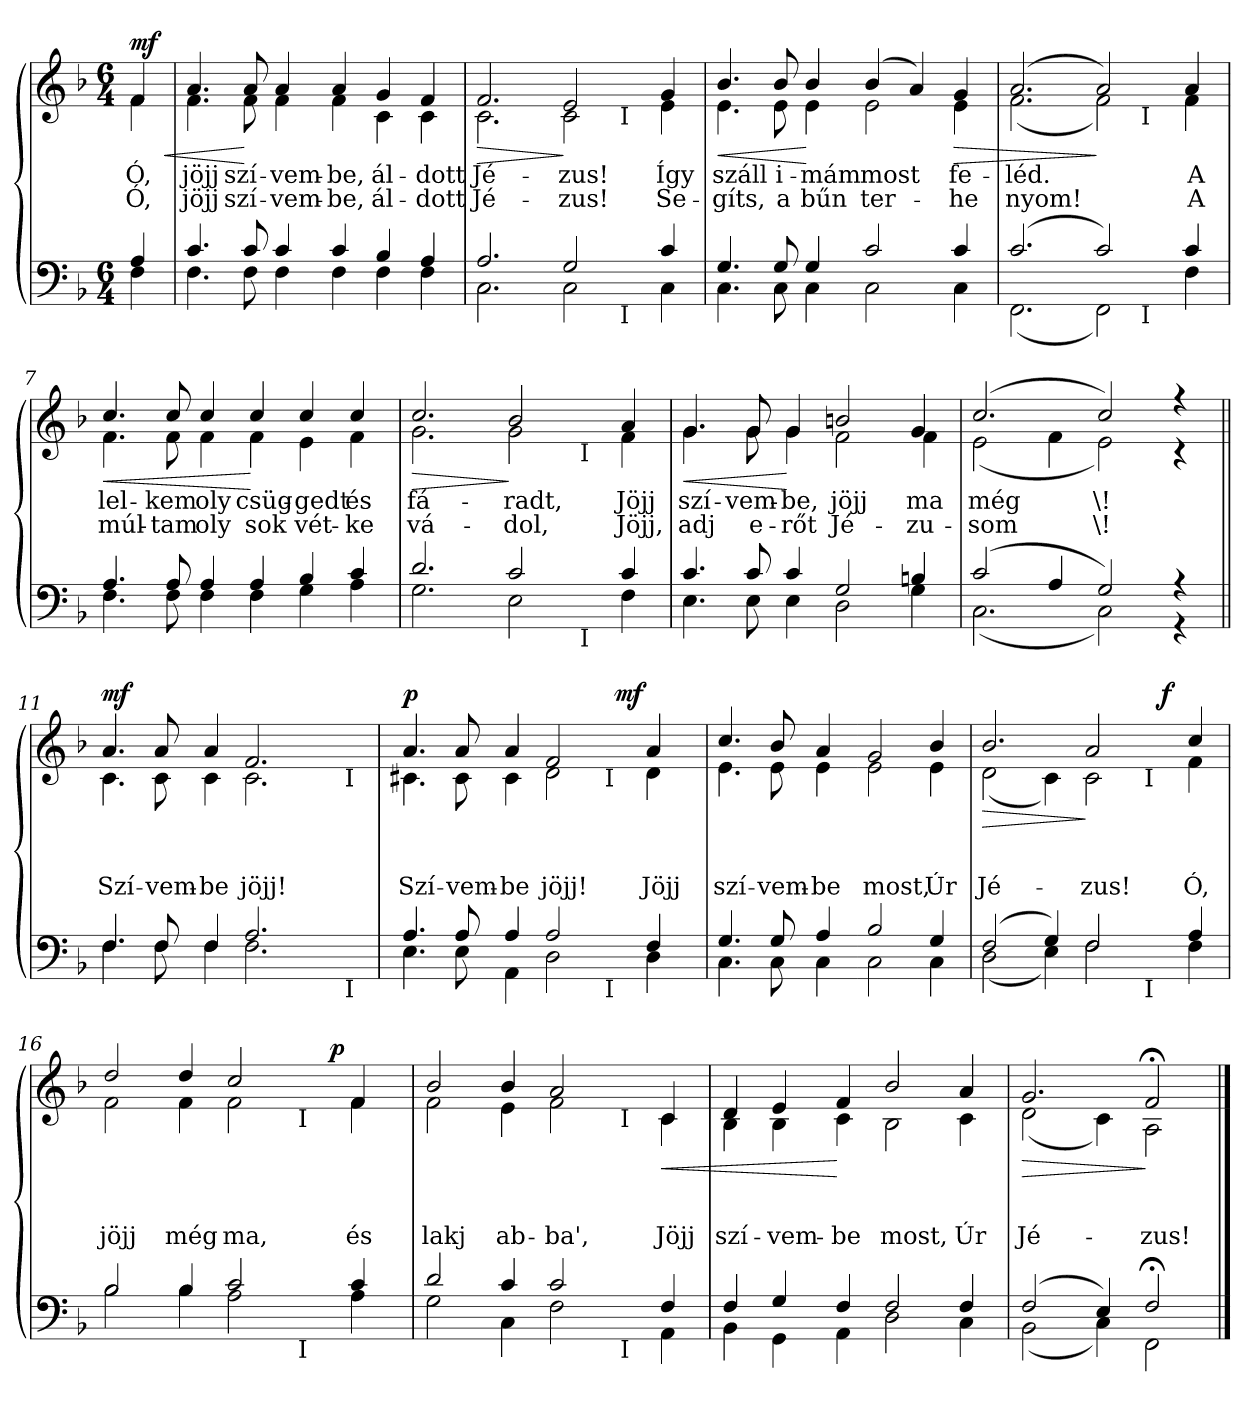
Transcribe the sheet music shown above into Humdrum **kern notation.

**kern	**kern	**text	**text	**text	**dynam
*part2	*part1	*part1	*part1	*part1	*part1
*staff2	*staff1	*staff1	*staff1	*staff1	*staff1
*clefF4	*clefG2	*	*	*	*
*k[b-]	*k[b-]	*	*	*	*
*d:	*d:	*	*	*	*
*M6/4	*M6/4	*	*	*	*
=1	=1	=1	=1	=1	=1
*^	*	*	*	*	*
!	!	!LO:TX:a:B:t=Moderato	!	!	!	!
!	!	!	!LO:LY:b	!LO:LY:b	!	!LO:HP:b
*	*	*^	*	*	*	*
!	!	!	!	!	!	!	!LO:DY:n=1:b
4A/	4F\	4f/	4f\	Ó,	Ó,	.	< mf
=2	=2	=2	=2	=2	=2	=2	=2
!	!	!	!	!LO:LY:b	!LO:LY:b	!	!
4.c/	4.F\	4.a/	4.f\	jöjj	jöjj	.	.
!	!	!	!	!LO:LY:b	!LO:LY:b	!	!
8c/	8F\	8a/	8f\	szí-	szí-	.	[
!	!	!	!	!LO:LY:b	!LO:LY:b	!	!
4c/	4F\	4a/	4f\	-vem-	-vem-	.	.
!	!	!	!	!LO:LY:b	!LO:LY:b	!	!
4c/	4F\	4a/	4f\	-be,	-be,	.	.
!	!	!	!	!LO:LY:b	!LO:LY:b	!	!
4B-/	4F\	4g/	4c\	ál-	ál-	.	.
!	!	!	!	!LO:LY:b	!LO:LY:b	!	!
4A/	4F\	4f/	4c\	-dott	-dott	.	.
*	*	*v	*v	*	*	*	*
=3	=3	=3	=3	=3	=3	=3
*	*	*^	*	*	*	*
!	!	!	!	!LO:LY:b	!LO:LY:b	!	!LO:HP:b
*	*^	*	*^	*	*	*	*
2.A/	2.C\	1ryy	2.f/	2.c\	1ryy	Jé-	Jé-	.	>
!	!	!	!	!	!	!LO:LY:b	!LO:LY:b	!	!
2G/	2C\	.	2e/	2c\	.	-zus!	-zus!	.	]
.	.	32ryy	.	.	32ryy	.	.	.	.
!	!	!	!	!	!LO:TX:b:t=I	!	!	!	!
!	!	!LO:TX:b:t=I	!	!	!	!	!	!	!
.	.	4...ryy	.	.	4...ryy	.	.	.	.
!	!	!	!	!	!	!LO:LY:b	!LO:LY:b	!	!
4c/	4C\	.	4g/	4e\	.	Így	Se-	.	.
*	*v	*v	*	*	*	*	*	*	*
*	*	*v	*v	*v	*	*	*	*
=4	=4	=4	=4	=4	=4	=4
*	*^	*^	*	*	*	*
*	*	*	*	*^	*	*	*	*
!	!	!	!	!	!	!LO:LY:b	!LO:LY:b	!	!LO:HP:b
*	*v	*v	*	*	*	*	*	*	*
*	*	*	*v	*v	*	*	*	*
4.G/	4.C\	4.b-/	4.e\	száll	-gíts,	.	<
!	!	!	!	!LO:LY:b	!LO:LY:b	!	!
8G/	8C\	8b-/	8e\	i-	a	.	.
!	!	!	!	!LO:LY:b	!LO:LY:b	!	!
4G/	4C\	4b-/	4e\	-mám	bűn	.	[
!!LO:LB:g=z	!!
=5-	=5-	=5-	=5-	=5-	=5-	=5-	=5-
!	!	!	!	!LO:LY:b	!LO:LY:b	!	!
2c/	2C\	(>4b-/	2e\	most	ter-	.	.
.	.	4a/)	.	.	.	.	.
!	!	!	!	!LO:LY:b	!LO:LY:b	!	!LO:HP:b
4c/	4C\	4g/	4e\	fe-	-he	.	>
*	*	*v	*v	*	*	*	*
=6	=6	=6	=6	=6	=6	=6
*	*	*^	*	*	*	*
!	!	!	!	!LO:LY:b	!LO:LY:b	!	!
*	*^	*	*^	*	*	*	*
(>2.c/	(<2.FF\	1ryy	(>2.a/	(<2.f\	1ryy	-léd.	nyom!	.	.
2c/)	2FF\)	.	2a/)	2f\)	.	.	.	.	]
!	!	!	!	!	!LO:TX:b:t=I	!	!	!	!
!	!	!LO:TX:b:t=I	!	!	!	!	!	!	!
.	.	2ryy	.	.	2ryy	.	.	.	.
!	!	!	!	!	!	!LO:LY:b	!LO:LY:b	!	!
4c/	4F\	.	4a/	4f\	.	A	A	.	.
*	*v	*v	*	*	*	*	*	*	*
*	*	*v	*v	*v	*	*	*	*
=7	=7	=7	=7	=7	=7	=7
*	*^	*^	*	*	*	*
*	*	*	*	*^	*	*	*	*
!	!	!	!	!	!	!LO:LY:b	!LO:LY:b	!	!LO:HP:b
*	*v	*v	*	*	*	*	*	*	*
*	*	*	*v	*v	*	*	*	*
4.A/	4.F\	4.cc/	4.f\	lel-	múl-	.	<
!	!	!	!	!LO:LY:b	!LO:LY:b	!	!
8A/	8F\	8cc/	8f\	-kem	-tam	.	.
!	!	!	!	!LO:LY:b	!LO:LY:b	!	!
4A/	4F\	4cc/	4f\	oly	oly	.	.
!	!	!	!	!LO:LY:b	!LO:LY:b	!	!
4A/	4F\	4cc/	4f\	csüg-	sok	.	[
!	!	!	!	!LO:LY:b	!LO:LY:b	!	!
4B-/	4G\	4cc/	4e\	-gedt	vét-	.	.
!	!	!	!	!LO:LY:b	!LO:LY:b	!	!
4c/	4A\	4cc/	4f\	és	-ke	.	.
*	*	*v	*v	*	*	*	*
=8	=8	=8	=8	=8	=8	=8
*	*	*^	*	*	*	*
!	!	!	!	!LO:LY:b	!LO:LY:b	!	!LO:HP:b
*	*^	*	*^	*	*	*	*
2.d/	2.G\	1ryy	2.cc/	2.g\	1ryy	fá-	vá-	.	>
!	!	!	!	!	!	!LO:LY:b	!LO:LY:b	!	!
2c/	2E\	.	2b-/	2g\	.	-radt,	-dol,	.	]
.	.	16ryy	.	.	16ryy	.	.	.	.
!	!	!	!	!	!LO:TX:b:t=I	!	!	!	!
!	!	!LO:TX:b:t=I	!	!	!	!	!	!	!
.	.	4..ryy	.	.	4..ryy	.	.	.	.
!	!	!	!	!	!	!LO:LY:b	!LO:LY:b	!	!
4c/	4F\	.	4a/	4f\	.	Jöjj	Jöjj,	.	.
*	*v	*v	*	*	*	*	*	*	*
*	*	*v	*v	*v	*	*	*	*
!!LO:LB:g=z
=9	=9	=9	=9	=9	=9	=9
*	*^	*^	*	*	*	*
*	*	*	*	*^	*	*	*	*
!	!	!	!	!	!	!LO:LY:b	!LO:LY:b	!	!LO:HP:b
*	*v	*v	*	*	*	*	*	*	*
*	*	*	*v	*v	*	*	*	*
4.c/	4.E\	4.g/	4.g\	szí-	adj	.	<
!	!	!	!	!LO:LY:b	!LO:LY:b	!	!
8c/	8E\	8g/	8g\	-vem-	e-	.	.
!	!	!	!	!LO:LY:b	!LO:LY:b	!	!
4c/	4E\	4g/	4g\	-be,	-rőt	.	[
!	!	!	!	!LO:LY:b	!LO:LY:b	!	!
2G/	2D\	2bn/	2f\	jöjj	Jé-	.	.
!	!	!	!	!LO:LY:b	!LO:LY:b	!	!
4Bn/	4G\	4g/	4f\	ma	-zu-	.	.
=10	=10	=10	=10	=10	=10	=10	=10
!	!	!	!	!LO:LY:b	!LO:LY:b	!	!
(>2c/	(<2.C\	(>2.cc/	(<2e\	még	-som	.	.
4A/	.	.	4f\	.	.	.	.
!	!	!	!	!LO:LY:b	!LO:LY:b	!	!
2G/)	2C\)	2cc/)	2e\)	\!	\!	.	.
4r	4r	4r	4r	.	.	.	.
*	*	*v	*v	*	*	*	*
=11||	=11||	=11||	=11||	=11||	=11||	=11||
*	*	*^	*	*	*	*
!	!	!	!	!	!	!LO:LY:b	!LO:DY:a
*	*^	*	*^	*	*	*	*
4.F/	4.F\	1ryy	4.a/	4.c\	1ryy	.	.	Szí-	mf
!	!	!	!	!	!	!	!	!LO:LY:b	!
8F/	8F\	.	8a/	8c\	.	.	.	-vem-	.
!	!	!	!	!	!	!	!	!LO:LY:b	!
4F/	4F\	.	4a/	4c\	.	.	.	-be	.
!	!	!	!	!	!	!	!	!LO:LY:b	!
2.A/	2.F\	.	2.f/	2.c\	.	.	.	jöjj!	.
.	.	4ryy	.	.	4ryy	.	.	.	.
.	.	16ryy	.	.	16ryy	.	.	.	.
!	!	!	!	!	!LO:TX:b:t=I	!	!	!	!
!	!	!LO:TX:b:t=I	!	!	!	!	!	!	!
.	.	8.ryy	.	.	8.ryy	.	.	.	.
*	*	*	*v	*v	*v	*	*	*	*
!!LO:LB:g=z
=12	=12	=12	=12	=12	=12	=12	=12
*	*	*	*^	*	*	*	*
*	*	*	*	*^	*	*	*	*
!	!	!	!	!	!	!	!	!LO:LY:b	!LO:DY:a
*	*	*	*	*	*^	*	*	*	*
4.A/	4.E\	1ryy	4.a/	4.c#X\	1ryy	1ryy	.	.	Szí-	p
!	!	!	!	!	!	!	!	!	!LO:LY:b	!
8A/	8E\	.	8a/	8c#\	.	.	.	.	-vem-	.
!	!	!	!	!	!	!	!	!	!LO:LY:b	!
4A/	4AA\	.	4a/	4c#\	.	.	.	.	-be	.
!	!	!	!	!	!	!	!	!	!LO:LY:b	!
2A/	2D\	.	2f/	2d\	.	.	.	.	jöjj!	.
.	.	16ryy	.	.	16.ryy	16ryy	.	.	.	.
!	!	!	!	!	!	!LO:TX:b:t=I	!	!	!	!
!	!	!LO:TX:b:t=I	!	!	!	!	!	!	!	!
.	.	4..ryy	.	.	.	4..ryy	.	.	.	.
!	!	!	!	!	!	!	!	!	!	!LO:DY:a
.	.	.	.	.	4ryy	.	.	.	.	mf
!	!	!	!	!	!	!	!	!	!LO:LY:b	!
4F/	4D\	.	4a/	4d\	.	.	.	.	Jöjj	.
.	.	.	.	.	8ryy	.	.	.	.	.
.	.	.	.	.	32ryy	.	.	.	.	.
*	*v	*v	*	*	*	*	*	*	*	*
*	*	*v	*v	*v	*v	*	*	*	*
=13	=13	=13	=13	=13	=13	=13
*	*^	*^	*	*	*	*
*	*	*	*	*^	*	*	*	*
*	*	*	*	*	*^	*	*	*	*
!	!	!	!	!	!	!	!	!	!LO:LY:b	!
*	*v	*v	*	*	*	*	*	*	*	*
*	*	*	*v	*v	*v	*	*	*	*
4.G/	4.C\	4.cc/	4.e\	.	.	szí-	.
!	!	!	!	!	!	!LO:LY:b	!
8G/	8C\	8b-/	8e\	.	.	-vem-	.
!	!	!	!	!	!	!LO:LY:b	!
4A/	4C\	4a/	4e\	.	.	-be	.
=14-	=14-	=14-	=14-	=14-	=14-	=14-	=14-
!	!	!	!	!	!	!LO:LY:b	!
2B-/	2C\	2g/	2e\	.	.	most,	.
!	!	!	!	!	!	!LO:LY:b	!
4G/	4C\	4b-/	4e\	.	.	Úr	.
*	*	*v	*v	*	*	*	*
=15	=15	=15	=15	=15	=15	=15
*	*	*^	*	*	*	*
!	!	!	!	!	!	!LO:LY:b	!LO:HP:b
*	*^	*^	*^	*	*	*	*
(>2F/	(<2D\	1ryy	2.b-/	(<2d\	1ryy	1ryy	.	.	Jé-	>
4G/)	4E\)	.	.	4c\)	.	.	.	.	.	.
!	!	!	!	!	!	!	!	!	!LO:LY:b	!
2F/	2F\	.	2a/	2c\	.	.	.	.	-zus!	]
.	.	16ryy	.	.	8ryy	16ryy	.	.	.	.
!	!	!	!	!	!	!LO:TX:b:t=I	!	!	!	!
!	!	!LO:TX:b:t=I	!	!	!	!	!	!	!	!
.	.	4..ryy	.	.	.	4..ryy	.	.	.	.
!	!	!	!	!	!	!	!	!	!	!LO:DY:a
.	.	.	.	.	4.ryy	.	.	.	.	f
!	!	!	!	!	!	!	!	!	!LO:LY:b	!
4A/	4F\	.	4cc/	4f\	.	.	.	.	Ó,	.
!!LO:LB:g=z	!!	!!	!!
=16	=16	=16	=16	=16	=16	=16	=16	=16	=16	=16
!	!	!	!	!	!	!	!	!	!LO:LY:b	!
2B-/	2B-\	1ryy	2dd/	2f\	1ryy	1ryy	.	.	jöjj	.
!	!	!	!	!	!	!	!	!	!LO:LY:b	!
4B-/	4B-\	.	4dd/	4f\	.	.	.	.	még	.
!	!	!	!	!	!	!	!	!	!LO:LY:b	!
2c/	2A\	.	2cc/	2f\	.	.	.	.	ma,	.
.	.	16ryy	.	.	8.ryy	16ryy	.	.	.	.
!	!	!	!	!	!	!LO:TX:b:t=I	!	!	!	!
!	!	!LO:TX:b:t=I	!	!	!	!	!	!	!	!
.	.	4..ryy	.	.	.	4..ryy	.	.	.	.
!	!	!	!	!	!	!	!	!	!	!LO:DY:a
.	.	.	.	.	4ryy	.	.	.	.	p
!	!	!	!	!	!	!	!	!	!LO:LY:b	!
4c/	4A\	.	4f/	4f\	.	.	.	.	és	.
.	.	.	.	.	16ryy	.	.	.	.	.
*	*	*	*v	*v	*v	*v	*	*	*	*
=17	=17	=17	=17	=17	=17	=17	=17
*	*	*	*^	*	*	*	*
*	*	*	*	*^	*	*	*	*
*	*	*	*	*	*^	*	*	*	*
!	!	!	!	!	!	!	!	!	!LO:LY:b	!
*	*	*	*	*	*v	*v	*	*	*	*
2d/	2G\	1ryy	2b-/	2f\	1ryy	.	.	lakj	.
!	!	!	!	!	!	!	!	!LO:LY:b	!
4c/	4C\	.	4b-/	4e\	.	.	.	ab-	.
!	!	!	!	!	!	!	!	!LO:LY:b	!
2c/	2F\	.	2a/	2f\	.	.	.	-ba',	.
.	.	16ryy	.	.	16ryy	.	.	.	.
!	!	!	!	!	!LO:TX:b:t=I	!	!	!	!
!	!	!LO:TX:b:t=I	!	!	!	!	!	!	!
.	.	4..ryy	.	.	4..ryy	.	.	.	.
!	!	!	!	!	!	!	!	!LO:LY:b	!LO:HP:b
4F/	4AA\	.	4c/	4c\	.	.	.	Jöjj	<
*	*v	*v	*	*	*	*	*	*	*
*	*	*v	*v	*v	*	*	*	*
=18	=18	=18	=18	=18	=18	=18
*	*^	*^	*	*	*	*
*	*	*	*	*^	*	*	*	*
!	!	!	!	!	!	!	!	!LO:LY:b	!
*	*v	*v	*	*	*	*	*	*	*
*	*	*	*v	*v	*	*	*	*
4F/	4BB-\	4d/	4B-\	.	.	szí-	.
!	!	!	!	!	!	!LO:LY:b	!
4G/	4GG\	4e/	4B-\	.	.	-vem-	.
!	!	!	!	!	!	!LO:LY:b	!
4F/	4AA\	4f/	4c\	.	.	-be	[
!	!	!	!	!	!	!LO:LY:b	!
2F/	2D\	2b-/	2B-\	.	.	most,	.
!	!	!	!	!	!	!LO:LY:b	!
4F/	4C\	4a/	4c\	.	.	Úr	.
=19	=19	=19	=19	=19	=19	=19	=19
!	!	!	!	!	!	!LO:LY:b	!LO:HP:b
(>2F/	(<2BB-\	2.g/	(<2d\	.	.	Jé-	>
4E/)	4C\)	.	4c\)	.	.	.	.
!	!	!	!	!	!	!LO:LY:b	!
2F;/	2FF\	2f;/	2A\	.	.	-zus!	]
*v	*v	*	*	*	*	*	*
*	*v	*v	*	*	*	*
==	==	==	==	==	==
*-	*-	*-	*-	*-	*-
